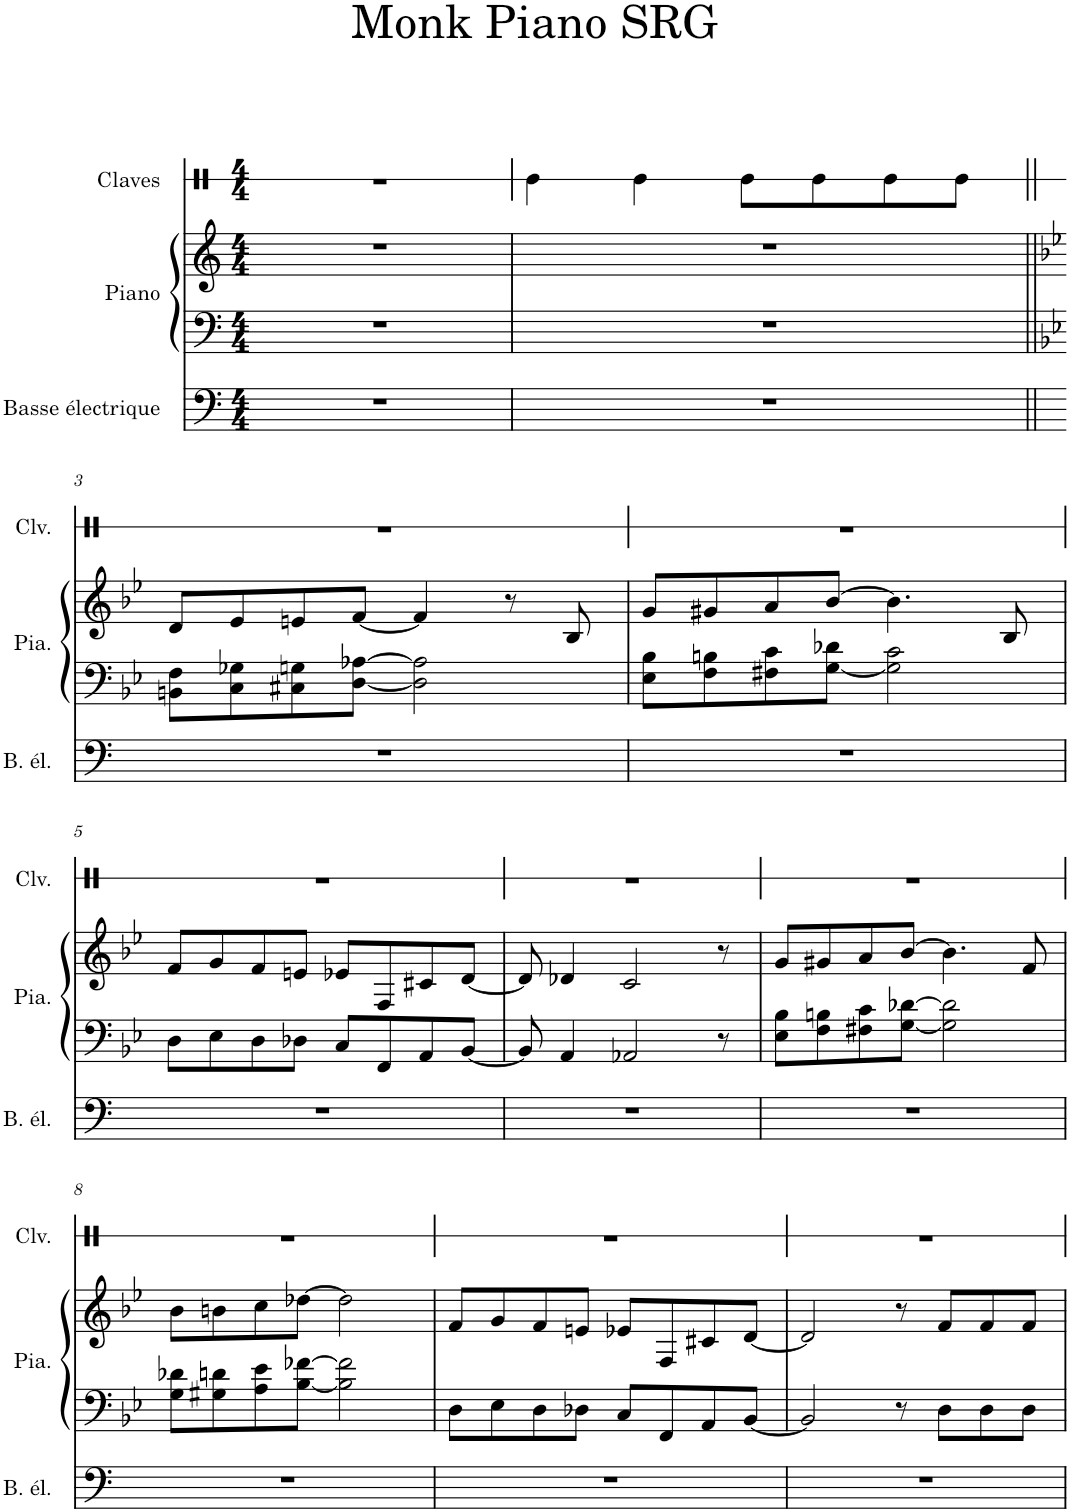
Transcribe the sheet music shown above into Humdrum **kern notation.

**kern	**kern	**kern	**kern
*part3	*part2	*part2	*part1
*staff4	*staff3	*staff2	*staff1
*I"Basse électrique	*I"Piano	*	*I"Claves
*I'B. él.	*I'Pia.	*	*I'Clv.
*	*	*	*stria1
*clefF4	*clefF4	*clefG2	*clefX
*Trd7c12	*	*	*
*k[]	*k[]	*k[]	*k[]
*M4/4	*M4/4	*M4/4	*M4/4
=1	=1	=1	=1
1r	1r	1r	1r
=2	=2	=2	=2
1r	1r	1r	4Re\
.	.	.	4Re\
.	.	.	8Re\L
.	.	.	8Re\
.	.	.	8Re\
.	.	.	8Re\J
!!LO:LB:g=z
=3||	=3||	=3||	=3||
*	*k[b-e-]	*k[b-e-]	*
1r	8BBn\ 8F\L	8d/L	1r
.	8C\ 8G-X\	8e-/	.
.	8C#X\ 8Gn\	8en/	.
.	[8D\ [8A-X\J	[8f/J	.
.	2D\] 2A-\]	4f/]	.
.	.	8r	.
.	.	8B-/	.
=4	=4	=4	=4
1r	8E-\ 8B-\L	8g/L	1r
.	8F\ 8Bn\	8g#X/	.
.	8F#X\ 8c\	8a/	.
.	[8G\ 8d-X\J	[8b-/J	.
.	2G\] 2c\	4.b-\]	.
.	.	8B-/	.
!!LO:LB:g=z
=5	=5	=5	=5
1r	8D\L	8f/L	1r
.	8E-\	8g/	.
.	8D\	8f/	.
.	8D-X\J	8en/J	.
.	8C/L	8e-X/L	.
.	8FF/	8F/	.
.	8AA/	8c#X/	.
.	[8BB-/J	[8d/J	.
=6	=6	=6	=6
1r	8BB-/]	8d/]	1r
.	4AA/	4d-X/	.
.	2AA-X/	2c/	.
.	8r	8r	.
=7	=7	=7	=7
1r	8E-\ 8B-\L	8g/L	1r
.	8F\ 8Bn\	8g#X/	.
.	8F#X\ 8c\	8a/	.
.	[8G\ [8d-X\J	[8b-/J	.
.	2G\] 2d-\]	4.b-\]	.
.	.	8f/	.
!!LO:LB:g=z
=8	=8	=8	=8
1r	8G\ 8d-X\L	8b-\L	1r
.	8G#X\ 8dn\	8bn\	.
.	8A\ 8e-\	8cc\	.
.	[8B-\ [8f-X\J	[8dd-X\J	.
.	2B-\] 2f-\]	2dd-\]	.
=9	=9	=9	=9
1r	8D\L	8f/L	1r
.	8E-\	8g/	.
.	8D\	8f/	.
.	8D-X\J	8en/J	.
.	8C/L	8e-X/L	.
.	8FF/	8F/	.
.	8AA/	8c#X/	.
.	[8BB-/J	[8d/J	.
=10	=10	=10	=10
1r	2BB-/]	2d/]	1r
.	8r	8r	.
.	8D\L	8f/L	.
.	8D\	8f/	.
.	8D\J	8f/J	.
=	=	=	=
*-	*-	*-	*-
